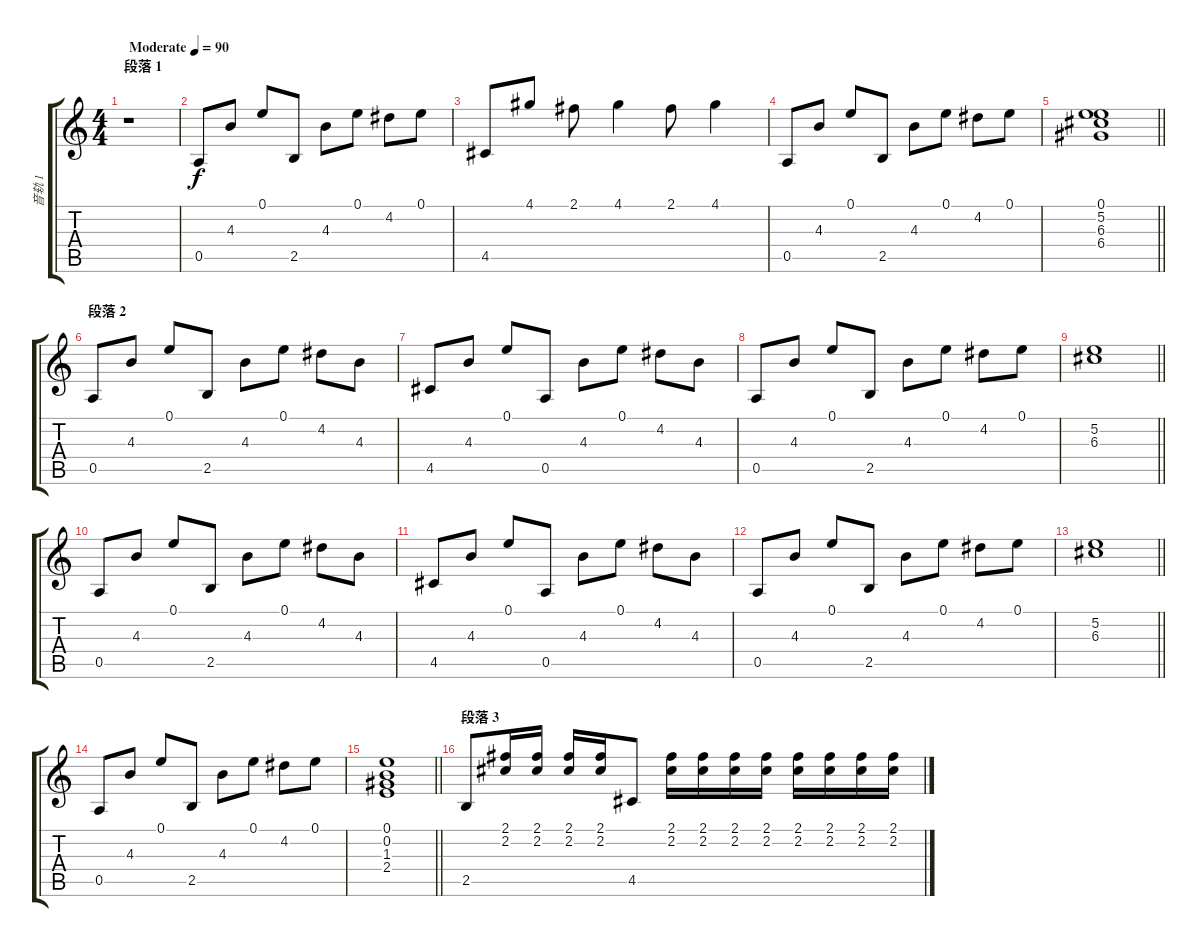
\track ("音轨 1" "音轨 1") {instrument electricguitarclean}
\staff {score tabs}
\tuning (E4 B3 G3 D3 A2 E2) {hide}
\ts (4 4)
\section ("" "段落 1")
\tempo (90 "Moderate")
\clef g2
\ks c
r.1{dy f instrument electricguitarclean} |
0.5.8 4.3.8 0.1.8 2.5.8 4.3.8 0.1.8 4.2.8 0.1.8 |
4.5.8 4.1.8 2.1.8 4.1.4 2.1.8 4.1.4 |
0.5.8{txt ""} 4.3.8 0.1.8 2.5.8 4.3.8 0.1.8 4.2.8 0.1.8 |
\barLineRight lightlight
(0.1 5.2 6.3 6.4).1 |
\section ("" "段落 2")
0.5.8 4.3.8 0.1.8 2.5.8 4.3.8 0.1.8 4.2.8 4.3.8 |
4.5.8 4.3.8 0.1.8 0.5.8 4.3.8 0.1.8 4.2.8 4.3.8 |
0.5.8 4.3.8 0.1.8 2.5.8 4.3.8 0.1.8 4.2.8 0.1.8 |
\barLineRight lightlight
(5.2 6.3).1 |
0.5.8 4.3.8 0.1.8 2.5.8 4.3.8 0.1.8 4.2.8 4.3.8 |
4.5.8 4.3.8 0.1.8 0.5.8 4.3.8 0.1.8 4.2.8 4.3.8 |
0.5.8 4.3.8 0.1.8 2.5.8 4.3.8 0.1.8 4.2.8 0.1.8 |
\barLineRight lightlight
(5.2 6.3).1 |
0.5.8 4.3.8 0.1.8 2.5.8 4.3.8 0.1.8 4.2.8 0.1.8 |
\barLineRight lightlight
(0.1 0.2 1.3 2.4).1 |
\section ("" "段落 3")
2.5.8 (2.1 2.2).16 (2.1 2.2).16 (2.1 2.2).16 (2.1 2.2).16 4.5.8 (2.1 2.2).16 (2.1 2.2).16 (2.1 2.2).16 (2.1 2.2).16 (2.1 2.2).16 (2.1 2.2).16 (2.1 2.2).16 (2.1 2.2).16
